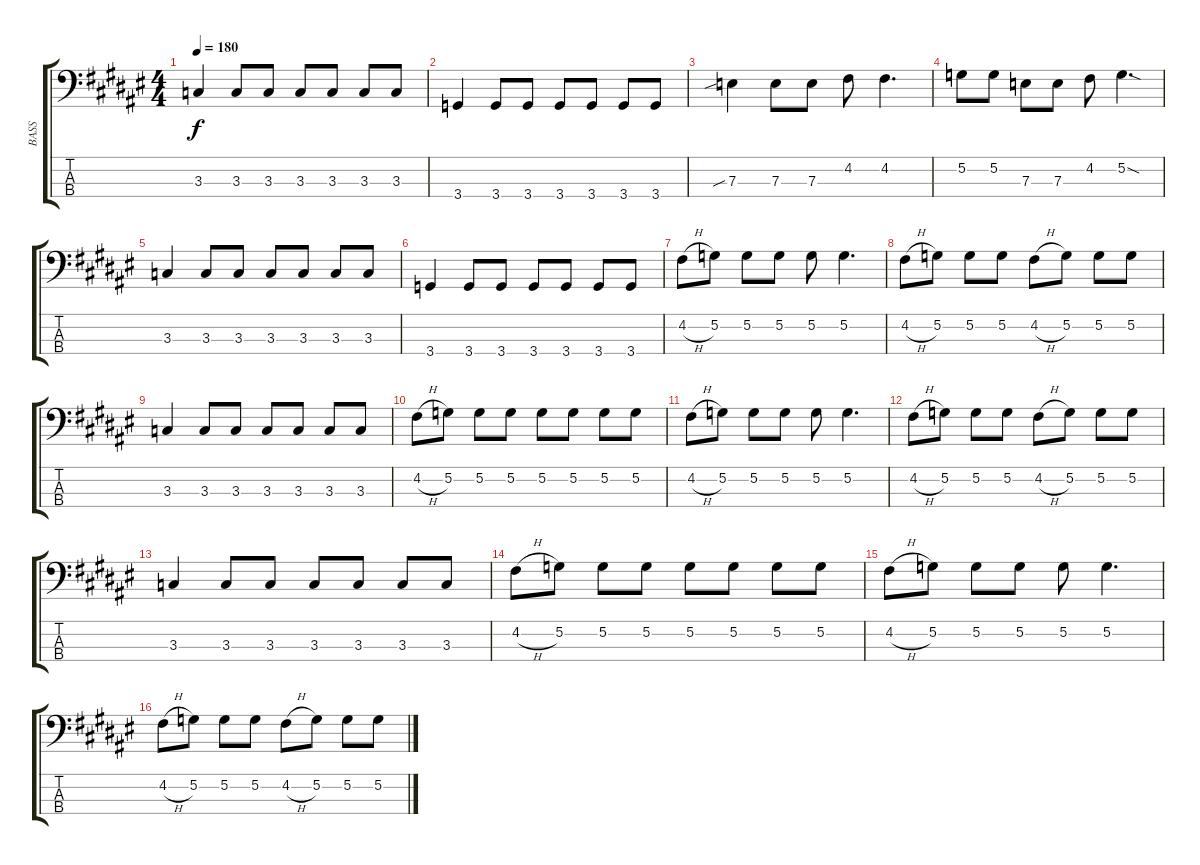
\track ("BASS" "BASS") {instrument electricbassfinger}
\staff {score tabs}
\tuning (G2 D2 A1 E1) {hide}
\ts (4 4)
\tempo 180
\clef f4
\ks f#
3.3.4{dy f} 3.3.8 3.3.8 3.3.8 3.3.8 3.3.8 3.3.8 |
3.4.4 3.4.8 3.4.8 3.4.8 3.4.8 3.4.8 3.4.8 |
7.3{sib}.4 7.3.8 7.3.8 4.2.8 4.2.4{d} |
5.2.8 5.2.8 7.3.8 7.3.8 4.2.8 5.2{sod}.4{d} |
3.3.4 3.3.8 3.3.8 3.3.8 3.3.8 3.3.8 3.3.8 |
3.4.4 3.4.8 3.4.8 3.4.8 3.4.8 3.4.8 3.4.8 |
4.2{h}.8 5.2.8 5.2.8 5.2.8 5.2.8 5.2.4{d} |
4.2{h}.8 5.2.8 5.2.8 5.2.8 4.2{h}.8 5.2.8 5.2.8 5.2.8 |
3.3.4 3.3.8 3.3.8 3.3.8 3.3.8 3.3.8 3.3.8 |
4.2{h}.8 5.2.8 5.2.8 5.2.8 5.2.8 5.2.8 5.2.8 5.2.8 |
4.2{h}.8 5.2.8 5.2.8 5.2.8 5.2.8 5.2.4{d} |
4.2{h}.8 5.2.8 5.2.8 5.2.8 4.2{h}.8 5.2.8 5.2.8 5.2.8 |
3.3.4 3.3.8 3.3.8 3.3.8 3.3.8 3.3.8 3.3.8 |
4.2{h}.8 5.2.8 5.2.8 5.2.8 5.2.8 5.2.8 5.2.8 5.2.8 |
4.2{h}.8 5.2.8 5.2.8 5.2.8 5.2.8 5.2.4{d} |
4.2{h}.8 5.2.8 5.2.8 5.2.8 4.2{h}.8 5.2.8 5.2.8 5.2.8
